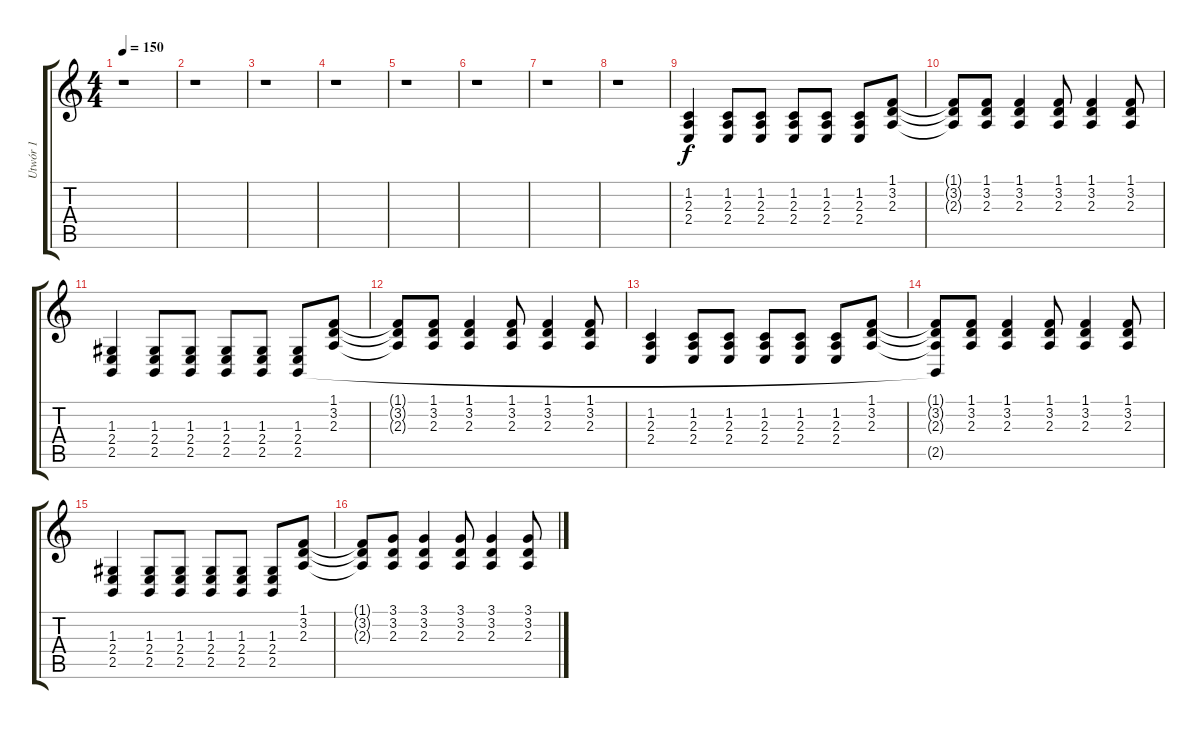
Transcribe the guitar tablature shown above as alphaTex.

\track ("Utwór 1" "Utwór 1") {instrument acousticgrandpiano}
\staff {score tabs}
\tuning (E4 B3 G3 D3 A2 E2) {hide}
\ts (4 4)
\tempo 150
\clef g2
\ks c
r.1{dy f} |
r.1 |
r.1 |
r.1 |
r.1 |
r.1 |
r.1 |
r.1 |
(1.2 2.3 2.4).4 (1.2 2.3 2.4).8 (1.2 2.3 2.4).8 (1.2 2.3 2.4).8 (1.2 2.3 2.4).8 (1.2 2.3 2.4).8 (1.1 3.2 2.3).8 |
(1.1{t} 3.2{t} 2.3{t}).8 (1.1 3.2 2.3).8 (1.1 3.2 2.3).4 (1.1 3.2 2.3).8 (1.1 3.2 2.3).4 (1.1 3.2 2.3).8 |
(1.3 2.4 2.5).4 (1.3 2.4 2.5).8 (1.3 2.4 2.5).8 (1.3 2.4 2.5).8 (1.3 2.4 2.5).8 (1.3 2.4 2.5).8 (1.1 3.2 2.3).8 |
(1.1{t} 3.2{t} 2.3{t}).8 (1.1 3.2 2.3).8 (1.1 3.2 2.3).4 (1.1 3.2 2.3).8 (1.1 3.2 2.3).4 (1.1 3.2 2.3).8 |
(1.2 2.3 2.4).4 (1.2 2.3 2.4).8 (1.2 2.3 2.4).8 (1.2 2.3 2.4).8 (1.2 2.3 2.4).8 (1.2 2.3 2.4).8 (1.1 3.2 2.3).8 |
(1.1{t} 3.2{t} 2.3{t} 2.5{t}).8 (1.1 3.2 2.3).8 (1.1 3.2 2.3).4 (1.1 3.2 2.3).8 (1.1 3.2 2.3).4 (1.1 3.2 2.3).8 |
(1.3 2.4 2.5).4 (1.3 2.4 2.5).8 (1.3 2.4 2.5).8 (1.3 2.4 2.5).8 (1.3 2.4 2.5).8 (1.3 2.4 2.5).8 (1.1 3.2 2.3).8 |
(1.1{t} 3.2{t} 2.3{t}).8 (3.1 3.2 2.3).8 (3.1 3.2 2.3).4 (3.1 3.2 2.3).8 (3.1 3.2 2.3).4 (3.1 3.2 2.3).8
